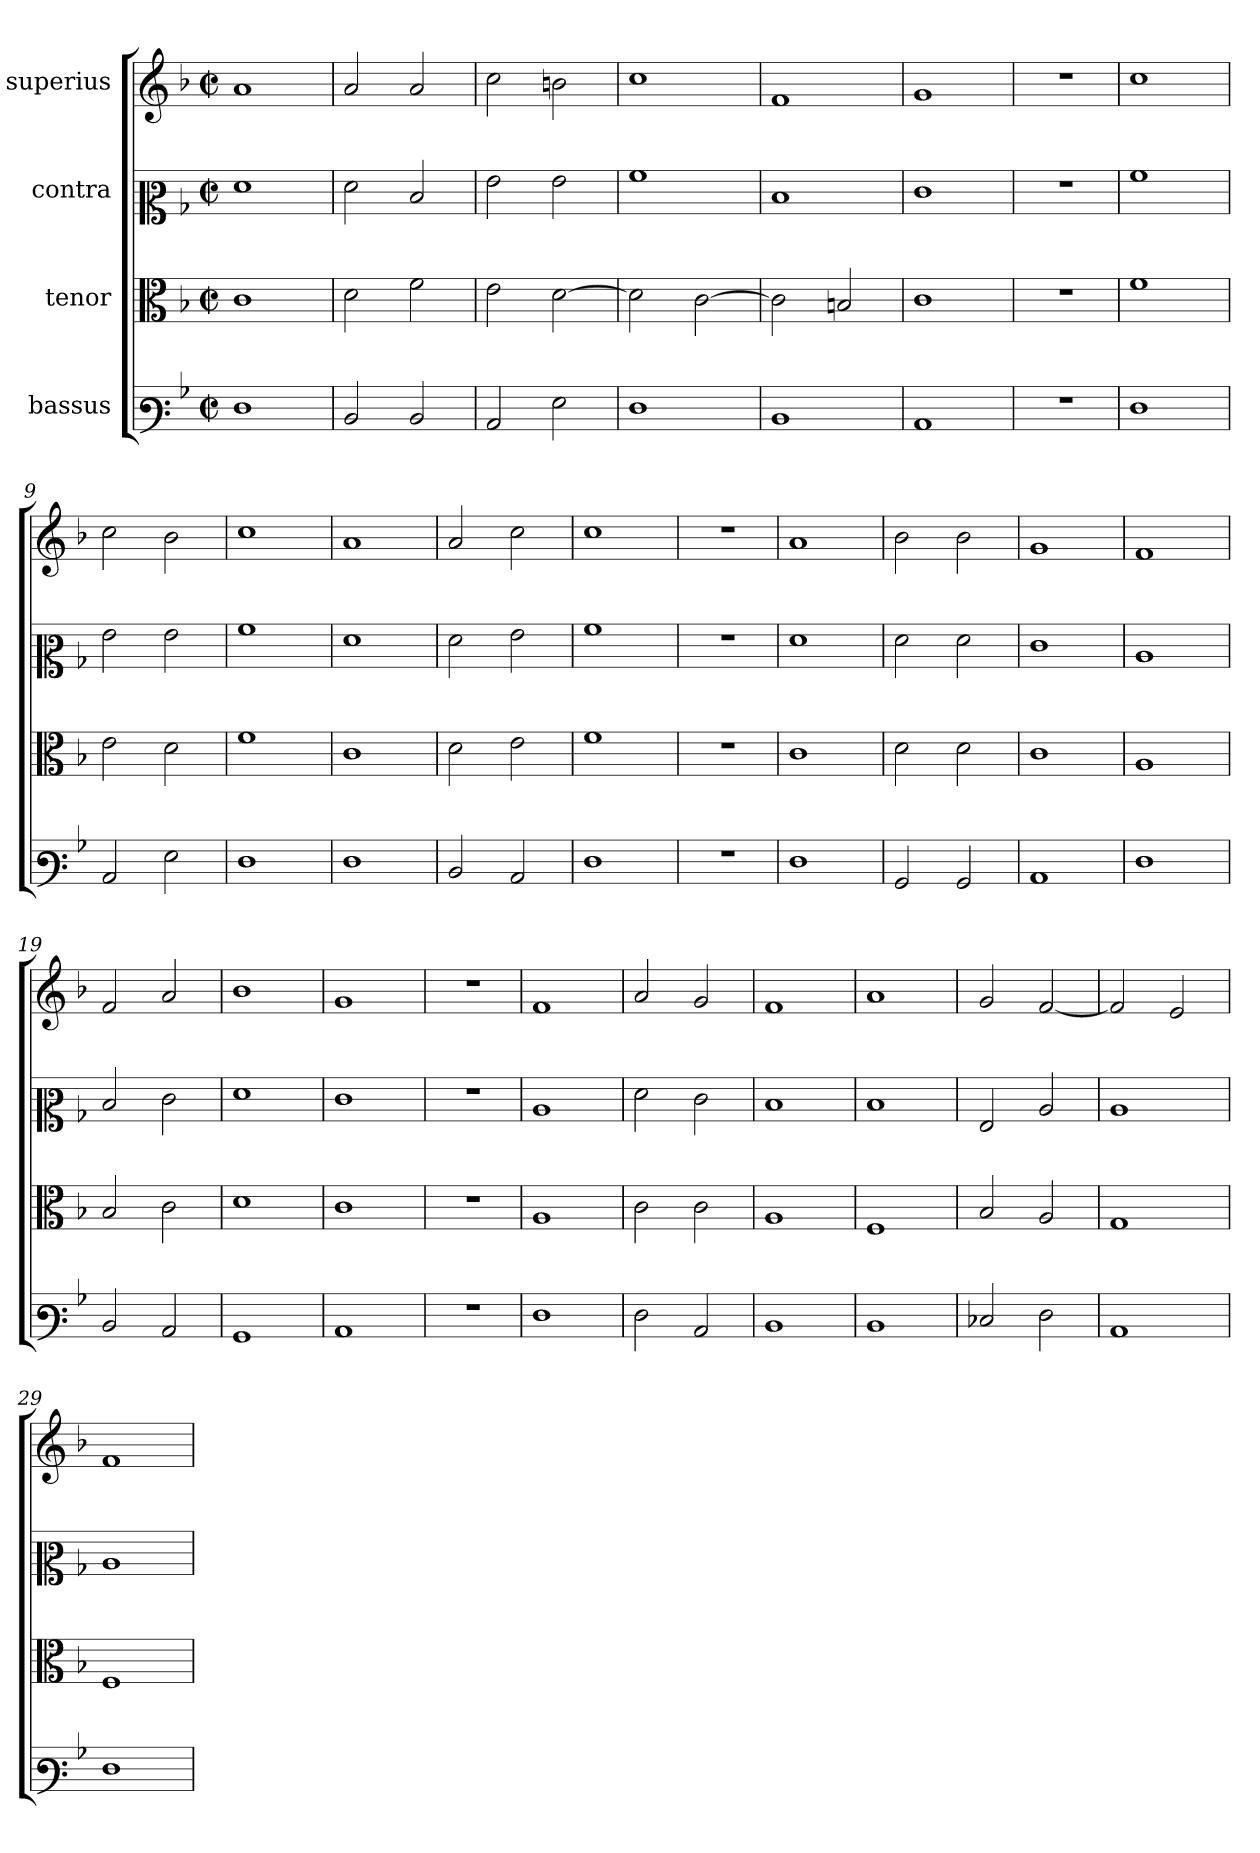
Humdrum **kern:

**kern	**kern	**kern	**kern
*part4	*part3	*part2	*part1
*staff4	*staff3	*staff2	*staff1
*I"bassus	*I"tenor	*I"contra	*I"superius
*clefF3	*clefC3	*clefC2	*clefG2
*k[b-]	*k[b-]	*k[b-]	*k[b-]
*M2/2	*M2/2	*M2/2	*M2/2
*met(c|)	*met(c|)	*met(c|)	*met(c|)
=1	=1	=1	=1
1F	1c	1f	1a
=2	=2	=2	=2
2D	2d	2f	2a
2D	2f	2d	2a
=3	=3	=3	=3
2C	2e	2g	2cc
2G	[2d	2g	2bn
=4	=4	=4	=4
1F	2d]	1a	1cc
.	[2c	.	.
=5	=5	=5	=5
1D	2c]	1d	1f
.	2Bn	.	.
=6	=6	=6	=6
1C	1c	1e	1g
=7	=7	=7	=7
1r	1r	1r	1r
=8	=8	=8	=8
1F	1f	1a	1cc
=9	=9	=9	=9
2C	2e	2g	2cc
2G	2d	2g	2b-
=10	=10	=10	=10
1F	1f	1a	1cc
=11	=11	=11	=11
1F	1c	1f	1a
=12	=12	=12	=12
2D	2d	2f	2a
2C	2e	2g	2cc
=13	=13	=13	=13
1F	1f	1a	1cc
=14	=14	=14	=14
1r	1r	1r	1r
=15	=15	=15	=15
1F	1c	1f	1a
=16	=16	=16	=16
2BB-	2d	2f	2b-
2BB-	2d	2f	2b-
=17	=17	=17	=17
1C	1c	1e	1g
=18	=18	=18	=18
1F	1A	1c	1f
=19	=19	=19	=19
2D	2B-	2d	2f
2C	2c	2e	2a
=20	=20	=20	=20
1BB-	1d	1f	1b-
=21	=21	=21	=21
1C	1c	1e	1g
=22	=22	=22	=22
1r	1r	1r	1r
=23	=23	=23	=23
1F	1A	1c	1f
=24	=24	=24	=24
2F	2c	2f	2a
2C	2c	2e	2g
=25	=25	=25	=25
1D	1A	1d	1f
=26	=26	=26	=26
1D	1F	1d	1a
=27	=27	=27	=27
2E-X	2B-	2G	2g
2F	2A	2c	[2f
=28	=28	=28	=28
1C	1G	1c	2f]
.	.	.	2e
=29	=29	=29	=29
1F	1F	1c	1f
=	=	=	=
*-	*-	*-	*-
